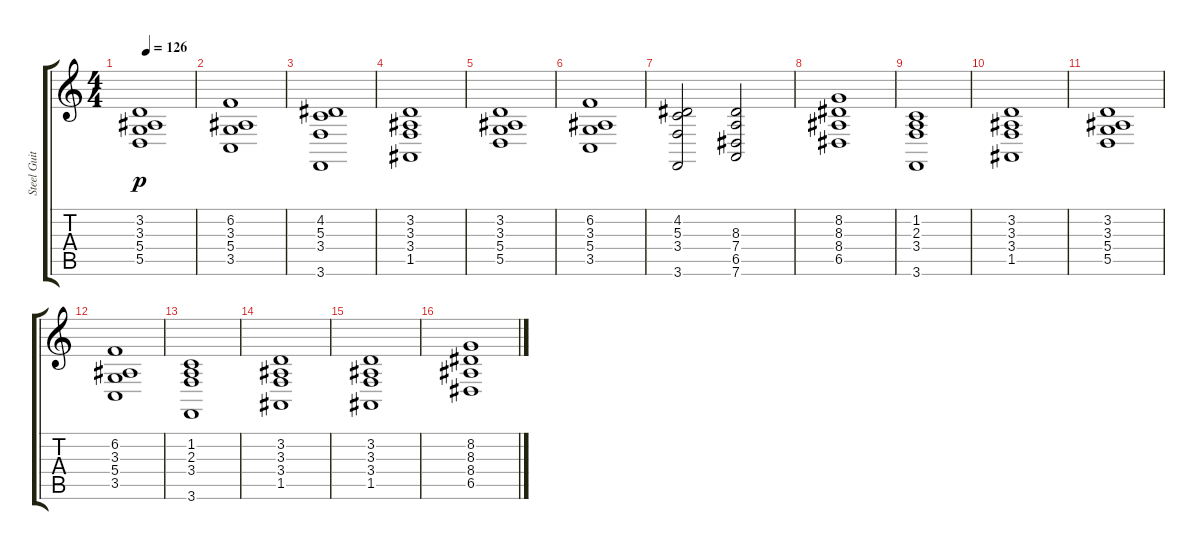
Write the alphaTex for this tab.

\track ("Steel Guitar" "Steel Guit") {instrument electricpiano1}
\staff {score tabs}
\tuning (E4 B3 G3 D3 A2 D2) {hide}
\ts (4 4)
\tempo 126
\clef g2
\ks c
(3.2 3.3 5.4 5.5).1{dy p} |
(6.2 3.3 5.4 3.5).1 |
(4.2 5.3 3.4 3.6).1 |
(3.2 3.3 3.4 1.5).1 |
(3.2 3.3 5.4 5.5).1 |
(6.2 3.3 5.4 3.5).1 |
(4.2 5.3 3.4 3.6).2 (8.3 7.4 6.5 7.6).2 |
(8.2 8.3 8.4 6.5).1 |
(1.2 2.3 3.4 3.6).1 |
(3.2 3.3 3.4 1.5).1 |
(3.2 3.3 5.4 5.5).1 |
(6.2 3.3 5.4 3.5).1 |
(1.2 2.3 3.4 3.6).1 |
(3.2 3.3 3.4 1.5).1 |
(3.2 3.3 3.4 1.5).1 |
(8.2 8.3 8.4 6.5).1
